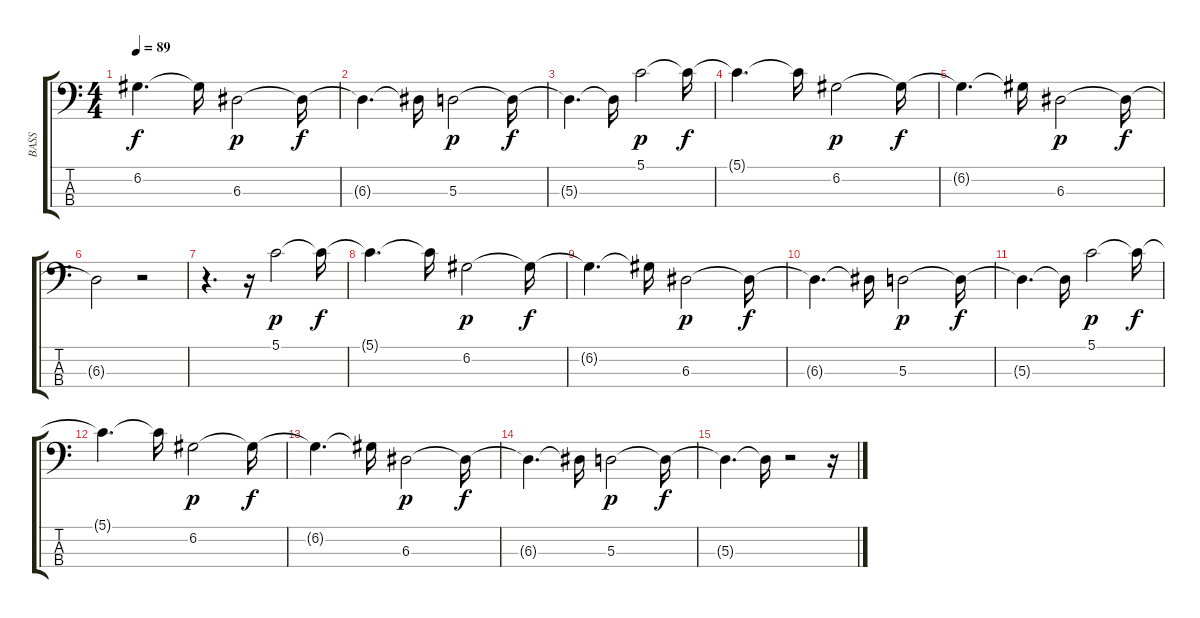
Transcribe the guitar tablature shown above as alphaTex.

\track ("BASS" "BASS") {instrument electricbassfinger}
\staff {score tabs}
\tuning (G2 D2 A1 E1) {hide}
\ts (4 4)
\tempo 89
\clef f4
\ks c
6.2{t}.4{d dy f} 6.2{t}.16 6.3.2{dy p} 6.3{t}.16{dy f} |
6.3{t}.4{d} 6.3{t}.16 5.3.2{dy p} 5.3{t}.16{dy f} |
5.3{t}.4{d} 5.3{t}.16 5.1.2{dy p} 5.1{t}.16{dy f} |
5.1{t}.4{d} 5.1{t}.16 6.2.2{dy p} 6.2{t}.16{dy f} |
6.2{t}.4{d} 6.2{t}.16 6.3.2{dy p} 6.3{t}.16{dy f} |
6.3{t}.2 r.2 |
r.4{d} r.16 5.1.2{dy p} 5.1{t}.16{dy f} |
5.1{t}.4{d} 5.1{t}.16 6.2.2{dy p} 6.2{t}.16{dy f} |
6.2{t}.4{d} 6.2{t}.16 6.3.2{dy p} 6.3{t}.16{dy f} |
6.3{t}.4{d} 6.3{t}.16 5.3.2{dy p} 5.3{t}.16{dy f} |
5.3{t}.4{d} 5.3{t}.16 5.1.2{dy p} 5.1{t}.16{dy f} |
5.1{t}.4{d} 5.1{t}.16 6.2.2{dy p} 6.2{t}.16{dy f} |
6.2{t}.4{d} 6.2{t}.16 6.3.2{dy p} 6.3{t}.16{dy f} |
6.3{t}.4{d} 6.3{t}.16 5.3.2{dy p} 5.3{t}.16{dy f} |
5.3{t}.4{d} 5.3{t}.16 r.2 r.16
